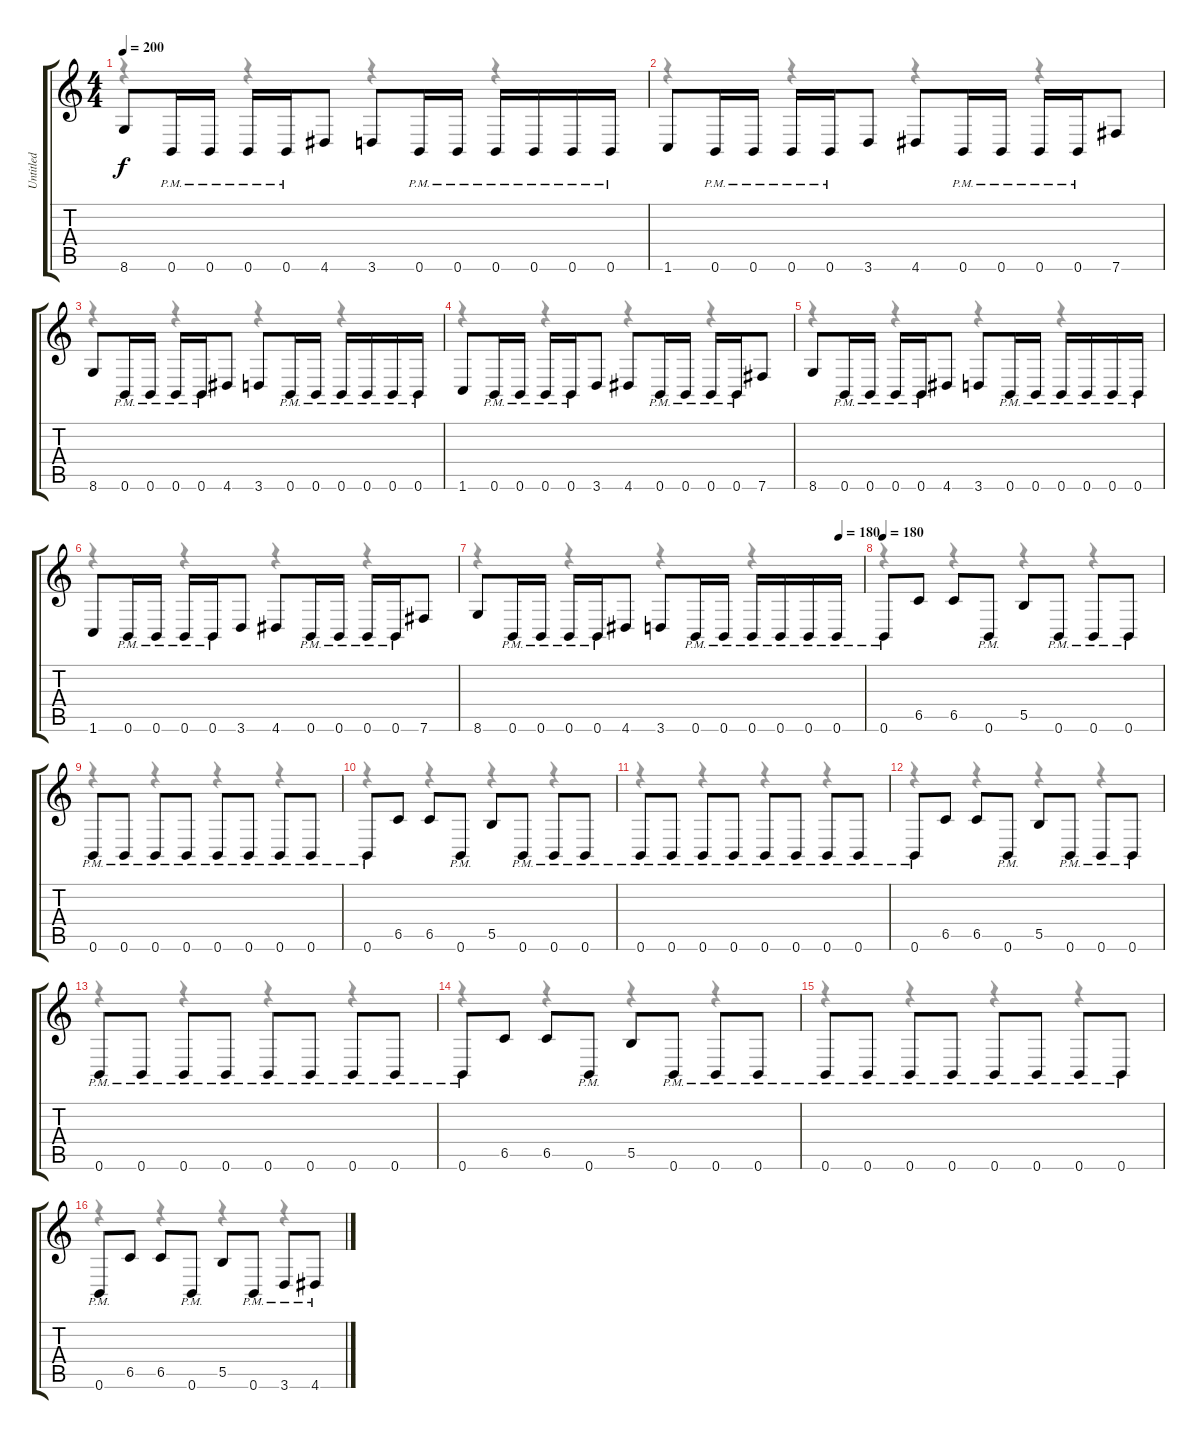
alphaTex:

\track ("Untitled" "Untitled") {instrument distortionguitar}
\staff {score tabs}
\tuning (Db4 Ab3 E3 B2 Gb2 B1) {hide}
\voice
\ts (4 4)
\tempo 200
\clef g2
\ks c
8.6.8{dy f} 0.6{pm}.16 0.6{pm}.16 0.6{pm}.16 0.6{pm}.16 4.6.8 3.6.8 0.6{pm}.16 0.6{pm}.16 0.6{pm}.16 0.6{pm}.16 0.6{pm}.16 0.6{pm}.16 |
1.6.8 0.6{pm}.16 0.6{pm}.16 0.6{pm}.16 0.6{pm}.16 3.6.8 4.6.8 0.6{pm}.16 0.6{pm}.16 0.6{pm}.16 0.6{pm}.16 7.6.8 |
8.6.8 0.6{pm}.16 0.6{pm}.16 0.6{pm}.16 0.6{pm}.16 4.6.8 3.6.8 0.6{pm}.16 0.6{pm}.16 0.6{pm}.16 0.6{pm}.16 0.6{pm}.16 0.6{pm}.16 |
1.6.8 0.6{pm}.16 0.6{pm}.16 0.6{pm}.16 0.6{pm}.16 3.6.8 4.6.8 0.6{pm}.16 0.6{pm}.16 0.6{pm}.16 0.6{pm}.16 7.6.8 |
8.6.8 0.6{pm}.16 0.6{pm}.16 0.6{pm}.16 0.6{pm}.16 4.6.8 3.6.8 0.6{pm}.16 0.6{pm}.16 0.6{pm}.16 0.6{pm}.16 0.6{pm}.16 0.6{pm}.16 |
1.6.8 0.6{pm}.16 0.6{pm}.16 0.6{pm}.16 0.6{pm}.16 3.6.8 4.6.8 0.6{pm}.16 0.6{pm}.16 0.6{pm}.16 0.6{pm}.16 7.6.8 |
\tempo (180 0.9375)
8.6.8 0.6{pm}.16 0.6{pm}.16 0.6{pm}.16 0.6{pm}.16 4.6.8 3.6.8 0.6{pm}.16 0.6{pm}.16 0.6{pm}.16 0.6{pm}.16 0.6{pm}.16 0.6{pm}.16 |
\tempo 180
0.6{pm}.8 6.5.8 6.5.8 0.6{pm}.8 5.5.8 0.6{pm}.8 0.6{pm}.8 0.6{pm}.8 |
0.6{pm}.8 0.6{pm}.8 0.6{pm}.8 0.6{pm}.8 0.6{pm}.8 0.6{pm}.8 0.6{pm}.8 0.6{pm}.8 |
0.6{pm}.8 6.5.8 6.5.8 0.6{pm}.8 5.5.8 0.6{pm}.8 0.6{pm}.8 0.6{pm}.8 |
0.6{pm}.8 0.6{pm}.8 0.6{pm}.8 0.6{pm}.8 0.6{pm}.8 0.6{pm}.8 0.6{pm}.8 0.6{pm}.8 |
0.6{pm}.8 6.5.8 6.5.8 0.6{pm}.8 5.5.8 0.6{pm}.8 0.6{pm}.8 0.6{pm}.8 |
0.6{pm}.8 0.6{pm}.8 0.6{pm}.8 0.6{pm}.8 0.6{pm}.8 0.6{pm}.8 0.6{pm}.8 0.6{pm}.8 |
0.6{pm}.8 6.5.8 6.5.8 0.6{pm}.8 5.5.8 0.6{pm}.8 0.6{pm}.8 0.6{pm}.8 |
0.6{pm}.8 0.6{pm}.8 0.6{pm}.8 0.6{pm}.8 0.6{pm}.8 0.6{pm}.8 0.6{pm}.8 0.6{pm}.8 |
0.6{pm}.8 6.5.8 6.5.8 0.6{pm}.8 5.5.8 0.6{pm}.8 3.6{pm}.8 4.6{pm}.8
\voice
\clef g2
\ottava regular
\simile none
\ks c
r.4{dy f} r.4 r.4 r.4 |
r.4 r.4 r.4 r.4 |
r.4 r.4 r.4 r.4 |
r.4 r.4 r.4 r.4 |
r.4 r.4 r.4 r.4 |
r.4 r.4 r.4 r.4 |
r.4 r.4 r.4 r.4 |
r.4 r.4 r.4 r.4 |
r.4 r.4 r.4 r.4 |
r.4 r.4 r.4 r.4 |
r.4 r.4 r.4 r.4 |
r.4 r.4 r.4 r.4 |
r.4 r.4 r.4 r.4 |
r.4 r.4 r.4 r.4 |
r.4 r.4 r.4 r.4 |
r.4 r.4 r.4 r.4
